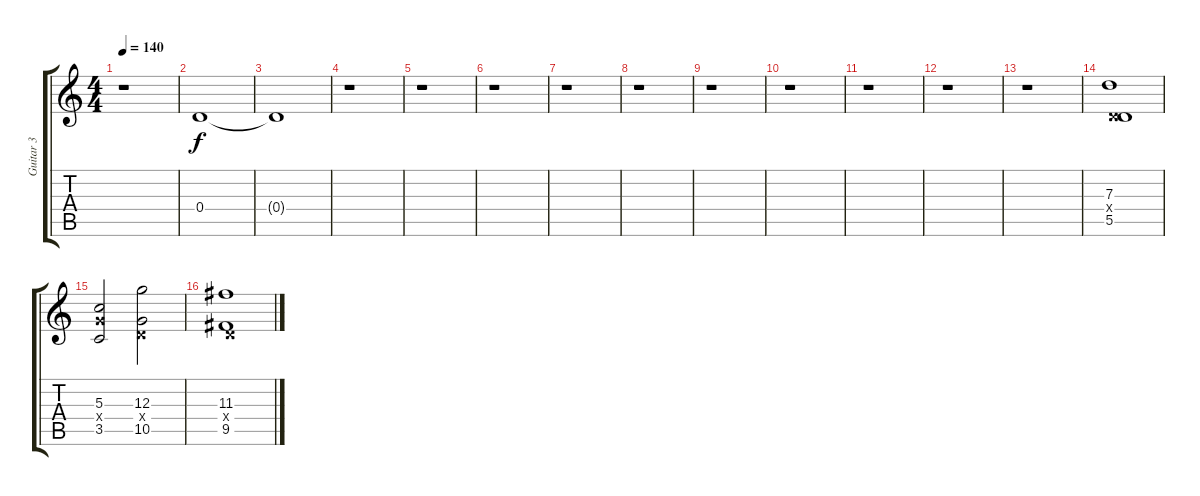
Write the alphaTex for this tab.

\track ("Guitar 3" "Guitar 3") {instrument distortionguitar}
\staff {score tabs}
\tuning (E4 B3 G3 D3 A2 D2) {hide}
\ts (4 4)
\tempo 140
\clef g2
\ks c
r.1{dy f} |
0.4.1{volume 0} |
0.4{t}.1 |
r.1 |
r.1 |
r.1 |
r.1 |
r.1 |
r.1 |
r.1 |
r.1 |
r.1 |
r.1 |
(7.3 0.4{x} 5.5).1{volume 16} |
(5.3 5.4{x} 3.5).2 (12.3 0.4{x} 10.5).2 |
(11.3 0.4{x} 9.5).1
